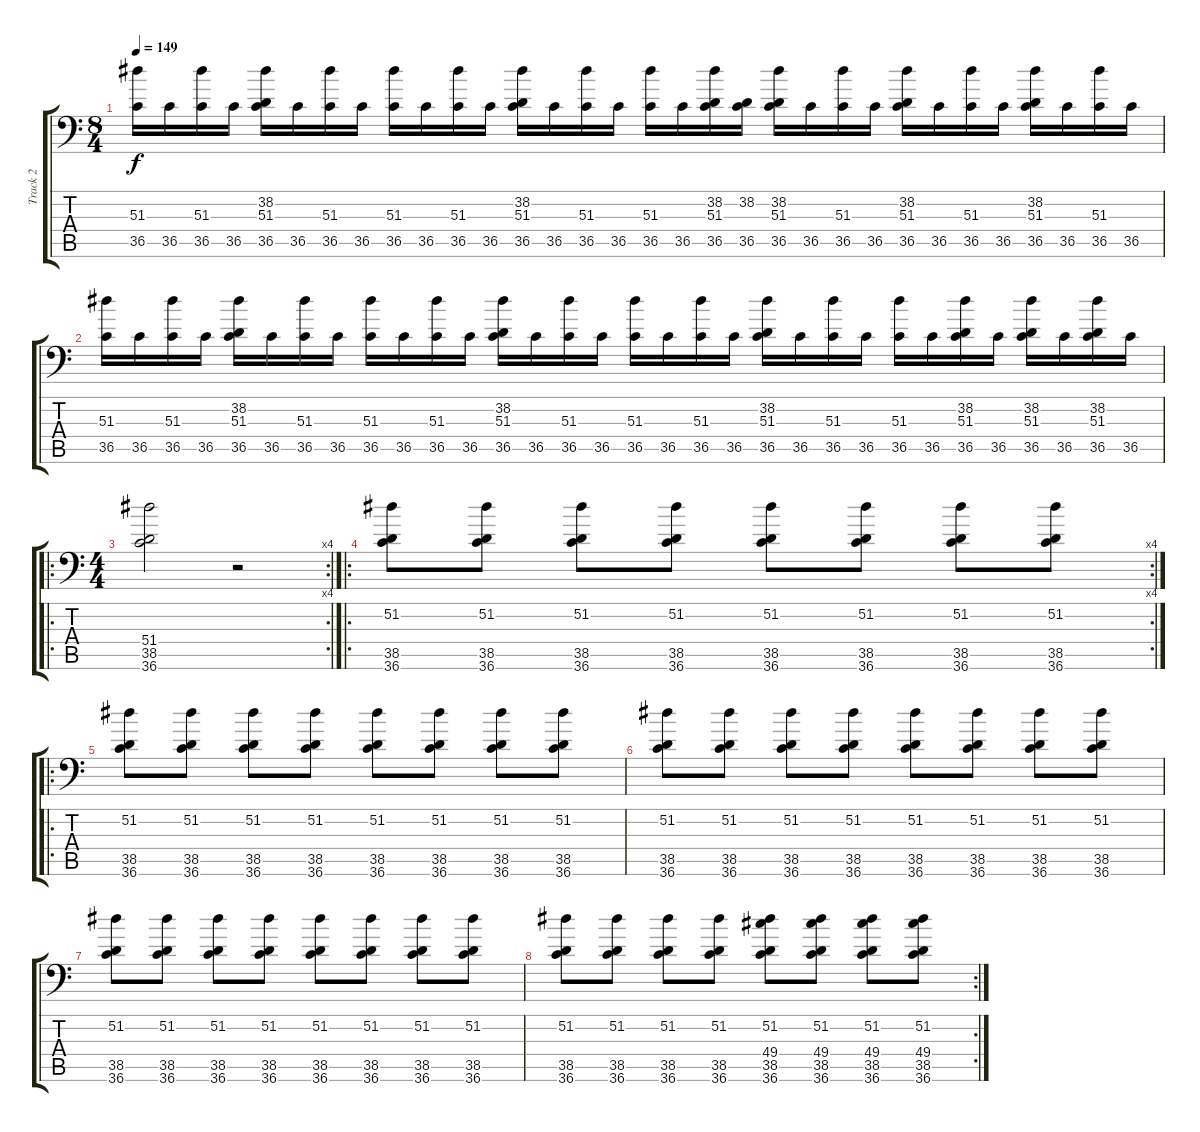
\track ("Track 2" "Track 2") {instrument acousticgrandpiano}
\staff {score tabs}
\tuning (C-1 C-1 C-1 C-1 C-1 C-1) {hide}
\ts (8 4)
\tempo 149
\clef f4
\ks c
(51.3 36.5).16{dy f} 36.5.16 (51.3 36.5).16 36.5.16 (38.2 51.3 36.5).16 36.5.16 (51.3 36.5).16 36.5.16 (51.3 36.5).16 36.5.16 (51.3 36.5).16 36.5.16 (38.2 51.3 36.5).16 36.5.16 (51.3 36.5).16 36.5.16 (51.3 36.5).16 36.5.16 (38.2 51.3 36.5).16 (38.2 36.5).16 (38.2 51.3 36.5).16 36.5.16 (51.3 36.5).16 36.5.16 (38.2 51.3 36.5).16 36.5.16 (51.3 36.5).16 36.5.16 (38.2 51.3 36.5).16 36.5.16 (51.3 36.5).16 36.5.16 |
(51.3 36.5).16 36.5.16 (51.3 36.5).16 36.5.16 (38.2 51.3 36.5).16 36.5.16 (51.3 36.5).16 36.5.16 (51.3 36.5).16 36.5.16 (51.3 36.5).16 36.5.16 (38.2 51.3 36.5).16 36.5.16 (51.3 36.5).16 36.5.16 (51.3 36.5).16 36.5.16 (51.3 36.5).16 36.5.16 (38.2 51.3 36.5).16 36.5.16 (51.3 36.5).16 36.5.16 (51.3 36.5).16 36.5.16 (38.2 51.3 36.5).16 36.5.16 (38.2 51.3 36.5).16 36.5.16 (38.2 51.3 36.5).16 36.5.16 |
\ro
\rc 4
\ts (4 4)
(51.4 38.5 36.6).2 r.2 |
\ro
\rc 4
(51.2 38.5 36.6).8 (51.2 38.5 36.6).8 (51.2 38.5 36.6).8 (51.2 38.5 36.6).8 (51.2 38.5 36.6).8 (51.2 38.5 36.6).8 (51.2 38.5 36.6).8 (51.2 38.5 36.6).8 |
\ro
(51.2 38.5 36.6).8 (51.2 38.5 36.6).8 (51.2 38.5 36.6).8 (51.2 38.5 36.6).8 (51.2 38.5 36.6).8 (51.2 38.5 36.6).8 (51.2 38.5 36.6).8 (51.2 38.5 36.6).8 |
(51.2 38.5 36.6).8 (51.2 38.5 36.6).8 (51.2 38.5 36.6).8 (51.2 38.5 36.6).8 (51.2 38.5 36.6).8 (51.2 38.5 36.6).8 (51.2 38.5 36.6).8 (51.2 38.5 36.6).8 |
(51.2 38.5 36.6).8 (51.2 38.5 36.6).8 (51.2 38.5 36.6).8 (51.2 38.5 36.6).8 (51.2 38.5 36.6).8 (51.2 38.5 36.6).8 (51.2 38.5 36.6).8 (51.2 38.5 36.6).8 |
\rc 2
(51.2 38.5 36.6).8 (51.2 38.5 36.6).8 (51.2 38.5 36.6).8 (51.2 38.5 36.6).8 (51.2 49.4 38.5 36.6).8 (51.2 49.4 38.5 36.6).8 (51.2 49.4 38.5 36.6).8 (51.2 49.4 38.5 36.6).8
